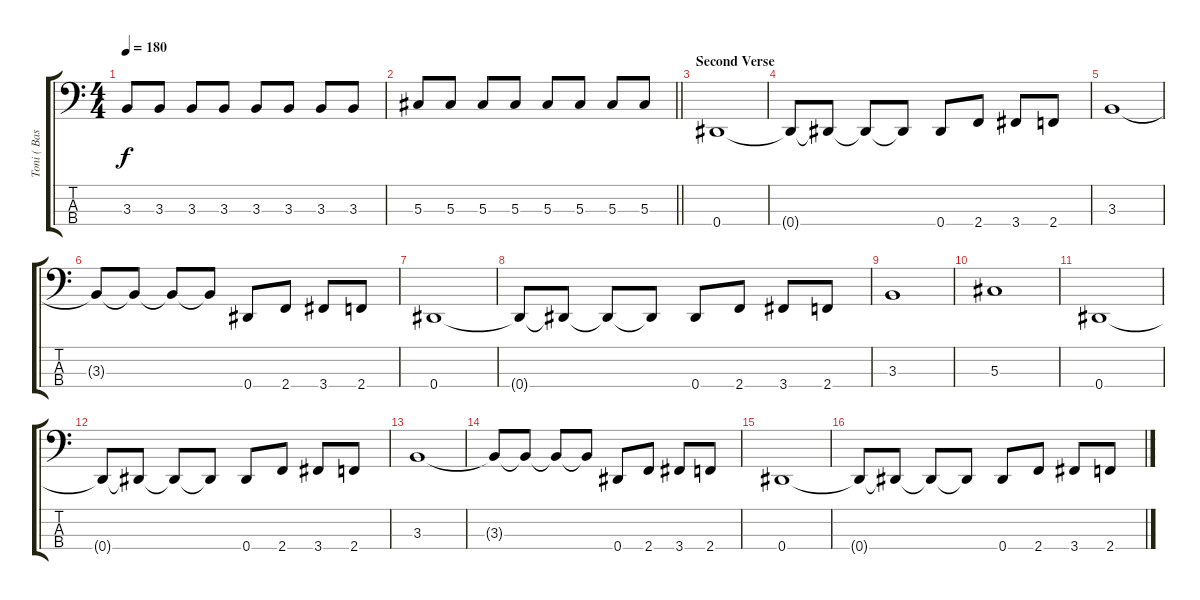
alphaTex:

\track ("Toni ( Bass )" "Toni ( Bas") {instrument electricbasspick}
\staff {score tabs}
\tuning (Gb2 Db2 Ab1 Eb1) {hide}
\ts (4 4)
\tempo 180
\clef f4
\ks c
3.3.8{dy f} 3.3.8 3.3.8 3.3.8 3.3.8 3.3.8 3.3.8 3.3.8 |
\barLineRight lightlight
5.3.8 5.3.8 5.3.8 5.3.8 5.3.8 5.3.8 5.3.8 5.3.8 |
\section ("" "Second Verse")
0.4.1 |
0.4{t}.8 0.4{t}.8 0.4{t}.8 0.4{t}.8 0.4.8 2.4.8 3.4.8 2.4.8 |
3.3.1 |
3.3{t}.8 3.3{t}.8 3.3{t}.8 3.3{t}.8 0.4.8 2.4.8 3.4.8 2.4.8 |
0.4.1 |
0.4{t}.8 0.4{t}.8 0.4{t}.8 0.4{t}.8 0.4.8 2.4.8 3.4.8 2.4.8 |
3.3.1 |
5.3.1 |
0.4.1 |
0.4{t}.8 0.4{t}.8 0.4{t}.8 0.4{t}.8 0.4.8 2.4.8 3.4.8 2.4.8 |
3.3.1 |
3.3{t}.8 3.3{t}.8 3.3{t}.8 3.3{t}.8 0.4.8 2.4.8 3.4.8 2.4.8 |
0.4.1 |
0.4{t}.8 0.4{t}.8 0.4{t}.8 0.4{t}.8 0.4.8 2.4.8 3.4.8 2.4.8
